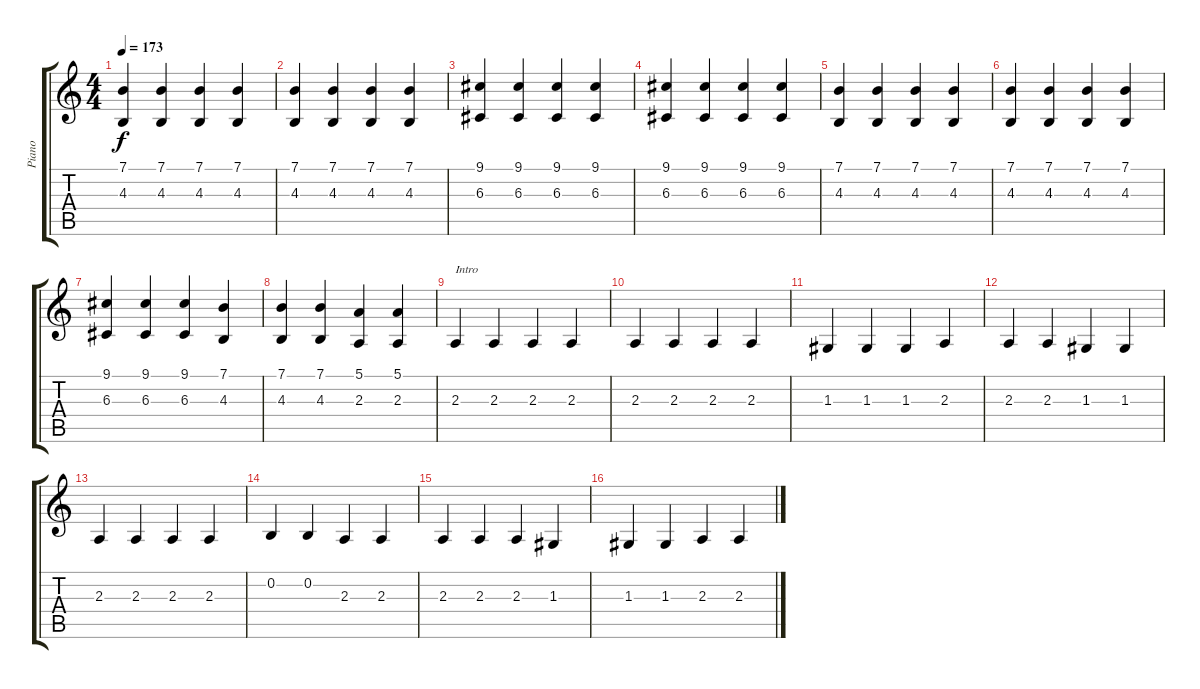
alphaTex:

\track ("Piano" "Piano") {instrument acousticgrandpiano}
\staff {score tabs}
\tuning (E4 B3 G3 D3 A2 E2) {hide}
\ts (4 4)
\tempo 173
\clef g2
\ks c
(7.1 4.3).4{dy f} (7.1 4.3).4 (7.1 4.3).4 (7.1 4.3).4 |
(7.1 4.3).4 (7.1 4.3).4 (7.1 4.3).4 (7.1 4.3).4 |
(9.1 6.3).4 (9.1 6.3).4 (9.1 6.3).4 (9.1 6.3).4 |
(9.1 6.3).4 (9.1 6.3).4 (9.1 6.3).4 (9.1 6.3).4 |
(7.1 4.3).4 (7.1 4.3).4 (7.1 4.3).4 (7.1 4.3).4 |
(7.1 4.3).4 (7.1 4.3).4 (7.1 4.3).4 (7.1 4.3).4 |
(9.1 6.3).4 (9.1 6.3).4 (9.1 6.3).4 (7.1 4.3).4 |
(7.1 4.3).4 (7.1 4.3).4 (5.1 2.3).4 (5.1 2.3).4 |
2.3.4{txt "Intro"} 2.3.4 2.3.4 2.3.4 |
2.3.4 2.3.4 2.3.4 2.3.4 |
1.3.4 1.3.4 1.3.4 2.3.4 |
2.3.4 2.3.4 1.3.4 1.3.4 |
2.3.4 2.3.4 2.3.4 2.3.4 |
0.2.4 0.2.4 2.3.4 2.3.4 |
2.3.4 2.3.4 2.3.4 1.3.4 |
1.3.4 1.3.4 2.3.4 2.3.4
